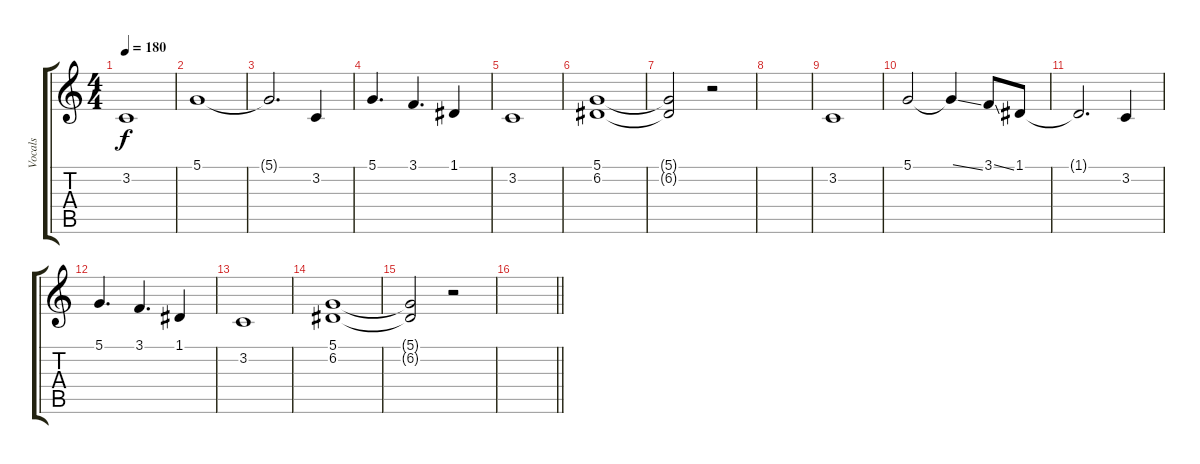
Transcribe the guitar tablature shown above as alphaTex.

\track ("Vocals" "Vocals") {instrument oboe}
\staff {score tabs}
\tuning (D4 A3 F3 C3 G2 C2) {hide}
\ts (4 4)
\section ("" "")
\tempo 180
\clef g2
\ks c
3.2.1{dy f} |
5.1.1 |
5.1{t}.2{d} 3.2.4 |
5.1.4{d} 3.1.4{d} 1.1.4 |
3.2.1 |
(5.1 6.2).1 |
(5.1{t} 6.2{t}).2 r.2 |
|
3.2.1 |
5.1.2 5.1{ss t}.4 3.1{ss}.8 1.1.8 |
1.1{t}.2{d} 3.2.4 |
5.1.4{d} 3.1.4{d} 1.1.4 |
3.2.1 |
(5.1 6.2).1 |
(5.1{t} 6.2{t}).2 r.2 |
\barLineRight lightlight
